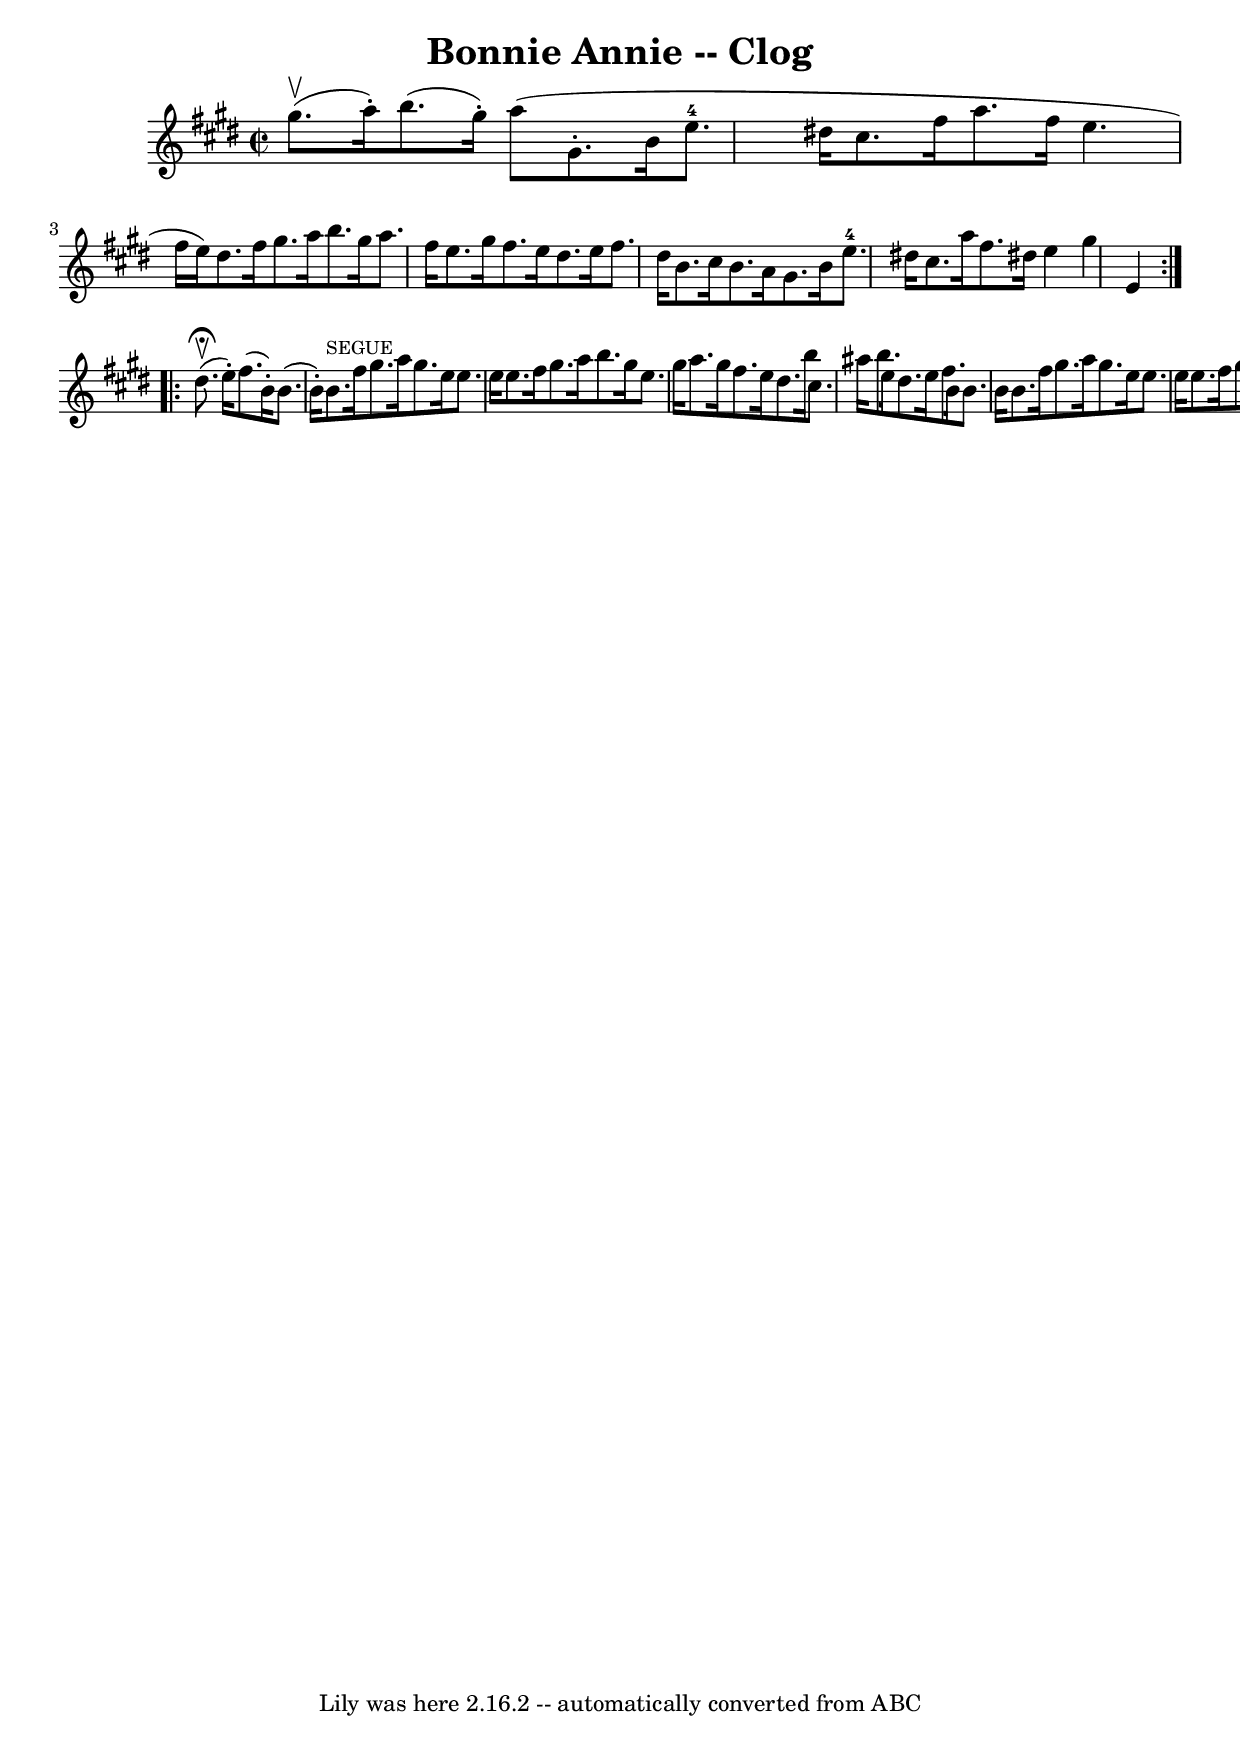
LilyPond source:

\version "2.7.40"
\include "Mammoth.ily"
\header {
	%% book = "Ryan's Mammoth Collection"
	crossRefNumber = "1"
	footnotes = "\\\\158 942"
	origin = "SCOTCH"
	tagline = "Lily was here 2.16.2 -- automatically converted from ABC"
	title = "Bonnie Annie -- Clog"
}
voicedefault =  {


\repeat volta 2 {
\override Staff.TimeSignature #'style = #'C
 \time 2/2 
\key e \major gis''8.^\upbow(a''16 -.) |
 b''8. (
 gis''16 -.) a''8 (gis'8. -. b'16 e''8.-4 dis''!16    
cis''8. fis''16 a''8. fis''16    |
 e''4. fis''16 (e''16 
) dis''8. fis''16 gis''8. a''16    |
 b''8. gis''16   
 a''8. fis''16 e''8. gis''16 fis''8. e''16    |
 dis''8. 
 e''16 fis''8. dis''16 b'8. cis''16 b'8. a'16    |
   
gis'8. b'16 e''8.-4 dis''!16 cis''8. a''16 fis''8.    
dis''!16    |
 e''4 gis''4 e'4    }     \repeat volta 2 {   
dis''8.^\fermata^\upbow(e''16 -.) |
 fis''8. (b'16 -.)   
b'8. (b'16 -.) b'8.^\segue fis''16 gis''8. a''16    |
 
 gis''8. e''16 e''8. e''16 e''8. fis''16 gis''8. a''16    
|
 b''8. gis''16 e''8. gis''16 a''8. gis''16    
fis''8. e''16    |
 dis''8. b''16 cis''8. ais''16 b''8.  
 e''16 dis''8. e''16    |
 fis''8. b'16 b'8. b'16    
b'8. fis''16 gis''8. a''16    |
 gis''8. e''16 e''8.    
e''16 e''8. fis''16 gis''8. ais''16    |
 b''8. fis''16  
 gis''8. e''16 dis''8. fis''16 e''8. cis''16    |
     
b'4 dis''4 b'4      }   
}

\score{
    <<

	\context Staff="default"
	{
	    \voicedefault 
	}

    >>
	\layout {
	}
	\midi {}
}
